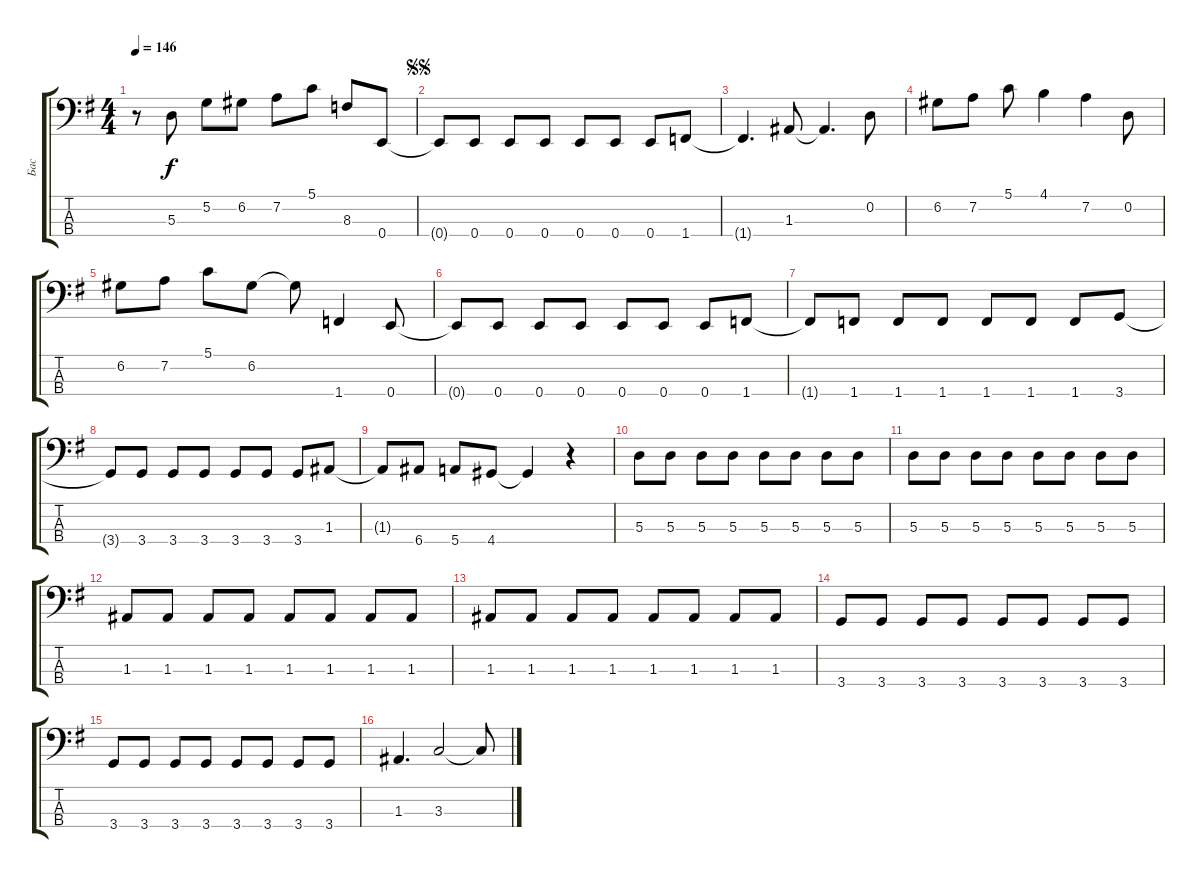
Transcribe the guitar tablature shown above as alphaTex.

\track ("Бас" "Бас") {instrument electricbassfinger}
\staff {score tabs}
\tuning (G2 D2 A1 E1) {hide}
\ts (4 4)
\tempo 146
\clef f4
\ks g
r.8{dy f} 5.3.8 5.2.8 6.2.8 7.2.8 5.1.8 8.3.8 0.4.8 |
\jump segnosegno
0.4{t}.8 0.4.8 0.4.8 0.4.8 0.4.8 0.4.8 0.4.8 1.4.8 |
1.4{t}.4{d} 1.3.8 1.3{t}.4{d} 0.2.8 |
6.2.8 7.2.8 5.1.8 4.1.4 7.2.4 0.2.8 |
6.2.8 7.2.8 5.1.8 6.2.8 6.2{t}.8 1.4.4 0.4.8 |
0.4{t}.8 0.4.8 0.4.8 0.4.8 0.4.8 0.4.8 0.4.8 1.4.8 |
1.4{t}.8 1.4.8 1.4.8 1.4.8 1.4.8 1.4.8 1.4.8 3.4.8 |
3.4{t}.8 3.4.8 3.4.8 3.4.8 3.4.8 3.4.8 3.4.8 1.3.8 |
1.3{t}.8 6.4.8 5.4.8 4.4.8 4.4{t}.4 r.4 |
5.3.8 5.3.8 5.3.8 5.3.8 5.3.8 5.3.8 5.3.8 5.3.8 |
5.3.8 5.3.8 5.3.8 5.3.8 5.3.8 5.3.8 5.3.8 5.3.8 |
1.3.8 1.3.8 1.3.8 1.3.8 1.3.8 1.3.8 1.3.8 1.3.8 |
1.3.8 1.3.8 1.3.8 1.3.8 1.3.8 1.3.8 1.3.8 1.3.8 |
3.4.8 3.4.8 3.4.8 3.4.8 3.4.8 3.4.8 3.4.8 3.4.8 |
3.4.8 3.4.8 3.4.8 3.4.8 3.4.8 3.4.8 3.4.8 3.4.8 |
1.3.4{d} 3.3.2 3.3{t}.8
